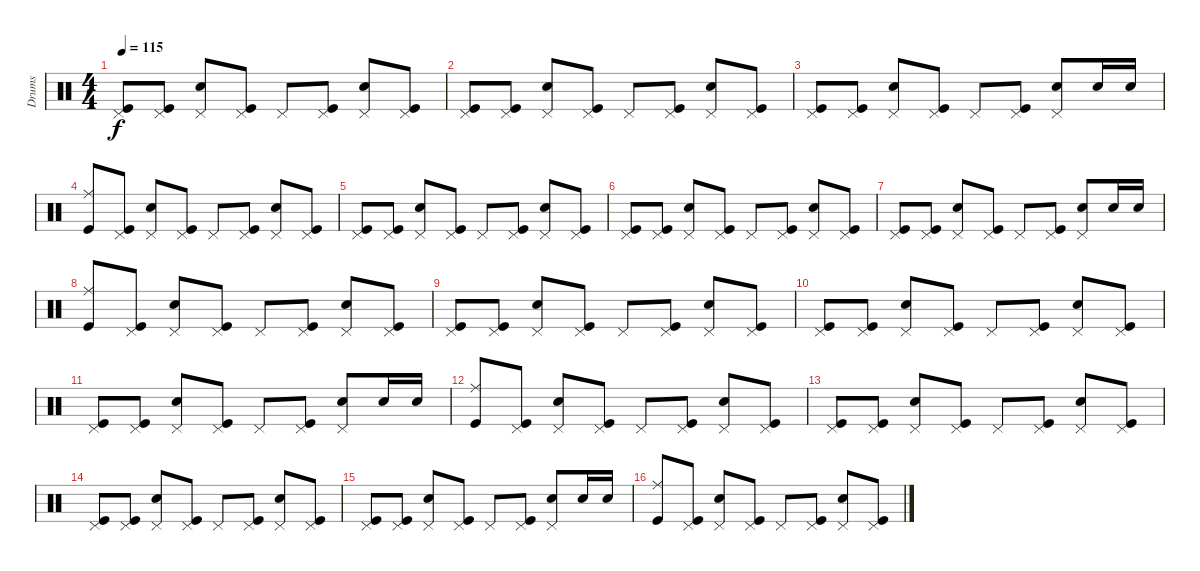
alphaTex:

\track ("Drums" "Drums") {instrument percussion}
\staff {score}
\articulation defaults
\ts (4 4)
\tempo 115
\clef neutral
\ks c
("Pedal Hi-Hat (hit)" "Kick (hit)").8{dy f} ("Pedal Hi-Hat (hit)" "Kick (hit)").8 ("Pedal Hi-Hat (hit)" "Electric Snare (hit)").8 ("Pedal Hi-Hat (hit)" "Kick (hit)").8 "Pedal Hi-Hat (hit)".8 ("Pedal Hi-Hat (hit)" "Kick (hit)").8 ("Pedal Hi-Hat (hit)" "Electric Snare (hit)").8 ("Pedal Hi-Hat (hit)" "Kick (hit)").8 |
("Pedal Hi-Hat (hit)" "Kick (hit)").8 ("Pedal Hi-Hat (hit)" "Kick (hit)").8 ("Pedal Hi-Hat (hit)" "Electric Snare (hit)").8 ("Pedal Hi-Hat (hit)" "Kick (hit)").8 "Pedal Hi-Hat (hit)".8 ("Pedal Hi-Hat (hit)" "Kick (hit)").8 ("Pedal Hi-Hat (hit)" "Electric Snare (hit)").8 ("Pedal Hi-Hat (hit)" "Kick (hit)").8 |
("Pedal Hi-Hat (hit)" "Kick (hit)").8 ("Pedal Hi-Hat (hit)" "Kick (hit)").8 ("Pedal Hi-Hat (hit)" "Electric Snare (hit)").8 ("Pedal Hi-Hat (hit)" "Kick (hit)").8 "Pedal Hi-Hat (hit)".8 ("Pedal Hi-Hat (hit)" "Kick (hit)").8 ("Pedal Hi-Hat (hit)" "Electric Snare (hit)").8 "Electric Snare (hit)".16 "Electric Snare (hit)".16 |
("Ride (middle)" "Kick (hit)").8 ("Pedal Hi-Hat (hit)" "Kick (hit)").8 ("Pedal Hi-Hat (hit)" "Electric Snare (hit)").8 ("Pedal Hi-Hat (hit)" "Kick (hit)").8 "Pedal Hi-Hat (hit)".8 ("Pedal Hi-Hat (hit)" "Kick (hit)").8 ("Pedal Hi-Hat (hit)" "Electric Snare (hit)").8 ("Pedal Hi-Hat (hit)" "Kick (hit)").8 |
("Pedal Hi-Hat (hit)" "Kick (hit)").8 ("Pedal Hi-Hat (hit)" "Kick (hit)").8 ("Pedal Hi-Hat (hit)" "Electric Snare (hit)").8 ("Pedal Hi-Hat (hit)" "Kick (hit)").8 "Pedal Hi-Hat (hit)".8 ("Pedal Hi-Hat (hit)" "Kick (hit)").8 ("Pedal Hi-Hat (hit)" "Electric Snare (hit)").8 ("Pedal Hi-Hat (hit)" "Kick (hit)").8 |
("Pedal Hi-Hat (hit)" "Kick (hit)").8 ("Pedal Hi-Hat (hit)" "Kick (hit)").8 ("Pedal Hi-Hat (hit)" "Electric Snare (hit)").8 ("Pedal Hi-Hat (hit)" "Kick (hit)").8 "Pedal Hi-Hat (hit)".8 ("Pedal Hi-Hat (hit)" "Kick (hit)").8 ("Pedal Hi-Hat (hit)" "Electric Snare (hit)").8 ("Pedal Hi-Hat (hit)" "Kick (hit)").8 |
("Pedal Hi-Hat (hit)" "Kick (hit)").8 ("Pedal Hi-Hat (hit)" "Kick (hit)").8 ("Pedal Hi-Hat (hit)" "Electric Snare (hit)").8 ("Pedal Hi-Hat (hit)" "Kick (hit)").8 "Pedal Hi-Hat (hit)".8 ("Pedal Hi-Hat (hit)" "Kick (hit)").8 ("Pedal Hi-Hat (hit)" "Electric Snare (hit)").8 "Electric Snare (hit)".16 "Electric Snare (hit)".16 |
("Ride (middle)" "Kick (hit)").8 ("Pedal Hi-Hat (hit)" "Kick (hit)").8 ("Pedal Hi-Hat (hit)" "Electric Snare (hit)").8 ("Pedal Hi-Hat (hit)" "Kick (hit)").8 "Pedal Hi-Hat (hit)".8 ("Pedal Hi-Hat (hit)" "Kick (hit)").8 ("Pedal Hi-Hat (hit)" "Electric Snare (hit)").8 ("Pedal Hi-Hat (hit)" "Kick (hit)").8 |
("Pedal Hi-Hat (hit)" "Kick (hit)").8 ("Pedal Hi-Hat (hit)" "Kick (hit)").8 ("Pedal Hi-Hat (hit)" "Electric Snare (hit)").8 ("Pedal Hi-Hat (hit)" "Kick (hit)").8 "Pedal Hi-Hat (hit)".8 ("Pedal Hi-Hat (hit)" "Kick (hit)").8 ("Pedal Hi-Hat (hit)" "Electric Snare (hit)").8 ("Pedal Hi-Hat (hit)" "Kick (hit)").8 |
("Pedal Hi-Hat (hit)" "Kick (hit)").8 ("Pedal Hi-Hat (hit)" "Kick (hit)").8 ("Pedal Hi-Hat (hit)" "Electric Snare (hit)").8 ("Pedal Hi-Hat (hit)" "Kick (hit)").8 "Pedal Hi-Hat (hit)".8 ("Pedal Hi-Hat (hit)" "Kick (hit)").8 ("Pedal Hi-Hat (hit)" "Electric Snare (hit)").8 ("Pedal Hi-Hat (hit)" "Kick (hit)").8 |
("Pedal Hi-Hat (hit)" "Kick (hit)").8 ("Pedal Hi-Hat (hit)" "Kick (hit)").8 ("Pedal Hi-Hat (hit)" "Electric Snare (hit)").8 ("Pedal Hi-Hat (hit)" "Kick (hit)").8 "Pedal Hi-Hat (hit)".8 ("Pedal Hi-Hat (hit)" "Kick (hit)").8 ("Pedal Hi-Hat (hit)" "Electric Snare (hit)").8 "Electric Snare (hit)".16 "Electric Snare (hit)".16 |
("Ride (middle)" "Kick (hit)").8 ("Pedal Hi-Hat (hit)" "Kick (hit)").8 ("Pedal Hi-Hat (hit)" "Electric Snare (hit)").8 ("Pedal Hi-Hat (hit)" "Kick (hit)").8 "Pedal Hi-Hat (hit)".8 ("Pedal Hi-Hat (hit)" "Kick (hit)").8 ("Pedal Hi-Hat (hit)" "Electric Snare (hit)").8 ("Pedal Hi-Hat (hit)" "Kick (hit)").8 |
("Pedal Hi-Hat (hit)" "Kick (hit)").8 ("Pedal Hi-Hat (hit)" "Kick (hit)").8 ("Pedal Hi-Hat (hit)" "Electric Snare (hit)").8 ("Pedal Hi-Hat (hit)" "Kick (hit)").8 "Pedal Hi-Hat (hit)".8 ("Pedal Hi-Hat (hit)" "Kick (hit)").8 ("Pedal Hi-Hat (hit)" "Electric Snare (hit)").8 ("Pedal Hi-Hat (hit)" "Kick (hit)").8 |
("Pedal Hi-Hat (hit)" "Kick (hit)").8 ("Pedal Hi-Hat (hit)" "Kick (hit)").8 ("Pedal Hi-Hat (hit)" "Electric Snare (hit)").8 ("Pedal Hi-Hat (hit)" "Kick (hit)").8 "Pedal Hi-Hat (hit)".8 ("Pedal Hi-Hat (hit)" "Kick (hit)").8 ("Pedal Hi-Hat (hit)" "Electric Snare (hit)").8 ("Pedal Hi-Hat (hit)" "Kick (hit)").8 |
("Pedal Hi-Hat (hit)" "Kick (hit)").8 ("Pedal Hi-Hat (hit)" "Kick (hit)").8 ("Pedal Hi-Hat (hit)" "Electric Snare (hit)").8 ("Pedal Hi-Hat (hit)" "Kick (hit)").8 "Pedal Hi-Hat (hit)".8 ("Pedal Hi-Hat (hit)" "Kick (hit)").8 ("Pedal Hi-Hat (hit)" "Electric Snare (hit)").8 "Electric Snare (hit)".16 "Electric Snare (hit)".16 |
("Ride (middle)" "Kick (hit)").8 ("Pedal Hi-Hat (hit)" "Kick (hit)").8 ("Pedal Hi-Hat (hit)" "Electric Snare (hit)").8 ("Pedal Hi-Hat (hit)" "Kick (hit)").8 "Pedal Hi-Hat (hit)".8 ("Pedal Hi-Hat (hit)" "Kick (hit)").8 ("Pedal Hi-Hat (hit)" "Electric Snare (hit)").8 ("Pedal Hi-Hat (hit)" "Kick (hit)").8
